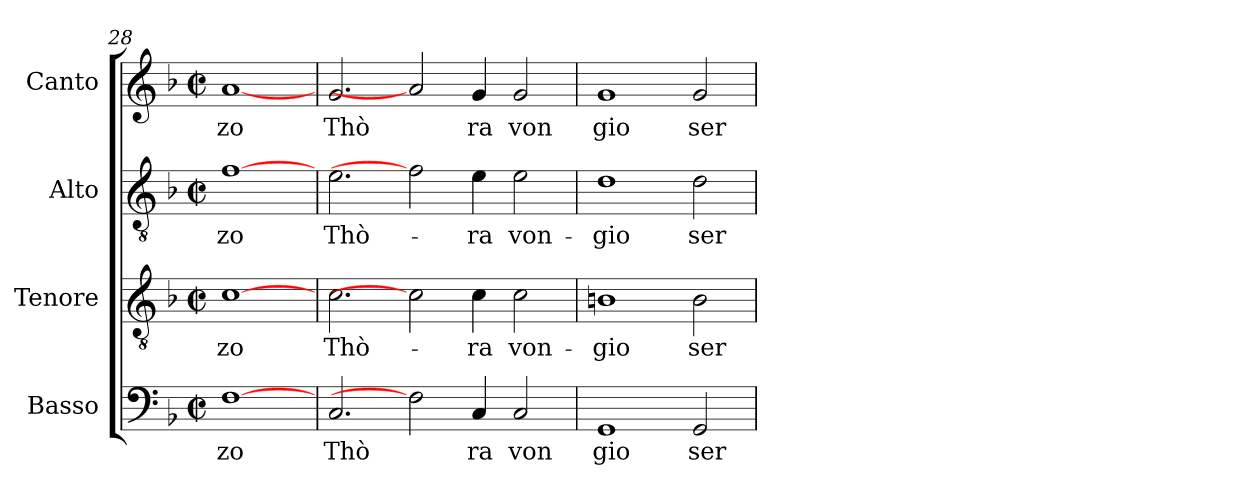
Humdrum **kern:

**kern	**text	**kern	**text	**kern	**text	**kern	**text
*part4	*part4	*part3	*part3	*part2	*part2	*part1	*part1
*staff4	*staff4	*staff3	*staff3	*staff2	*staff2	*staff1	*staff1
*I"Basso	*	*I"Tenore	*	*I"Alto	*	*I"Canto	*
*clefF4	*	*clefGv2	*	*clefGv2	*	*clefG2	*
*k[b-]	*	*k[b-]	*	*k[b-]	*	*k[b-]	*
*F:	*	*F:	*	*F:	*	*F:	*
*M2/2	*	*M2/2	*	*M2/2	*	*M2/2	*
*met(c|)	*	*met(c|)	*	*met(c|)	*	*met(c|)	*
=28	=28	=28	=28	=28	=28	=28	=28
!	!LO:LY:b:cj	!	!LO:LY:b:cj	!	!LO:LY:b:cj	!	!LO:LY:b:cj
[1F	zo	[1c	-zo	[1f	-zo	[1a	zo
=29	=29	=29	=29	=29	=29	=29	=29
!	!LO:LY:b:cj	!	!LO:LY:b:cj	!	!LO:LY:b:cj	!	!LO:LY:b:cj
2.C/	Thò	2.c\	Thò-	2.e\	Thò-	2.g/	Thò
2F]	.	2c]	.	2f]	.	2a]	.
!	!LO:LY:b:cj	!	!LO:LY:b:cj	!	!LO:LY:b:cj	!	!LO:LY:b:cj
4C/	ra	4c\	-ra	4e\	-ra	4g/	ra
!	!LO:LY:b:cj	!	!LO:LY:b:cj	!	!LO:LY:b:cj	!	!LO:LY:b:cj
2C/	von	2c\	von-	2e\	von-	2g/	von
=30	=30	=30	=30	=30	=30	=30	=30
!	!LO:LY:b:cj	!	!LO:LY:b:cj	!	!LO:LY:b:cj	!	!LO:LY:b:cj
1GG	gio	1Bn	-gio	1d	-gio	1g	gio
!	!LO:LY:b:cj	!	!LO:LY:b:cj	!	!LO:LY:b:cj	!	!LO:LY:b:cj
2GG/	ser	2B\	ser-	2d\	ser-	2g/	ser
=	=	=	=	=	=	=	=
*-	*-	*-	*-	*-	*-	*-	*-
